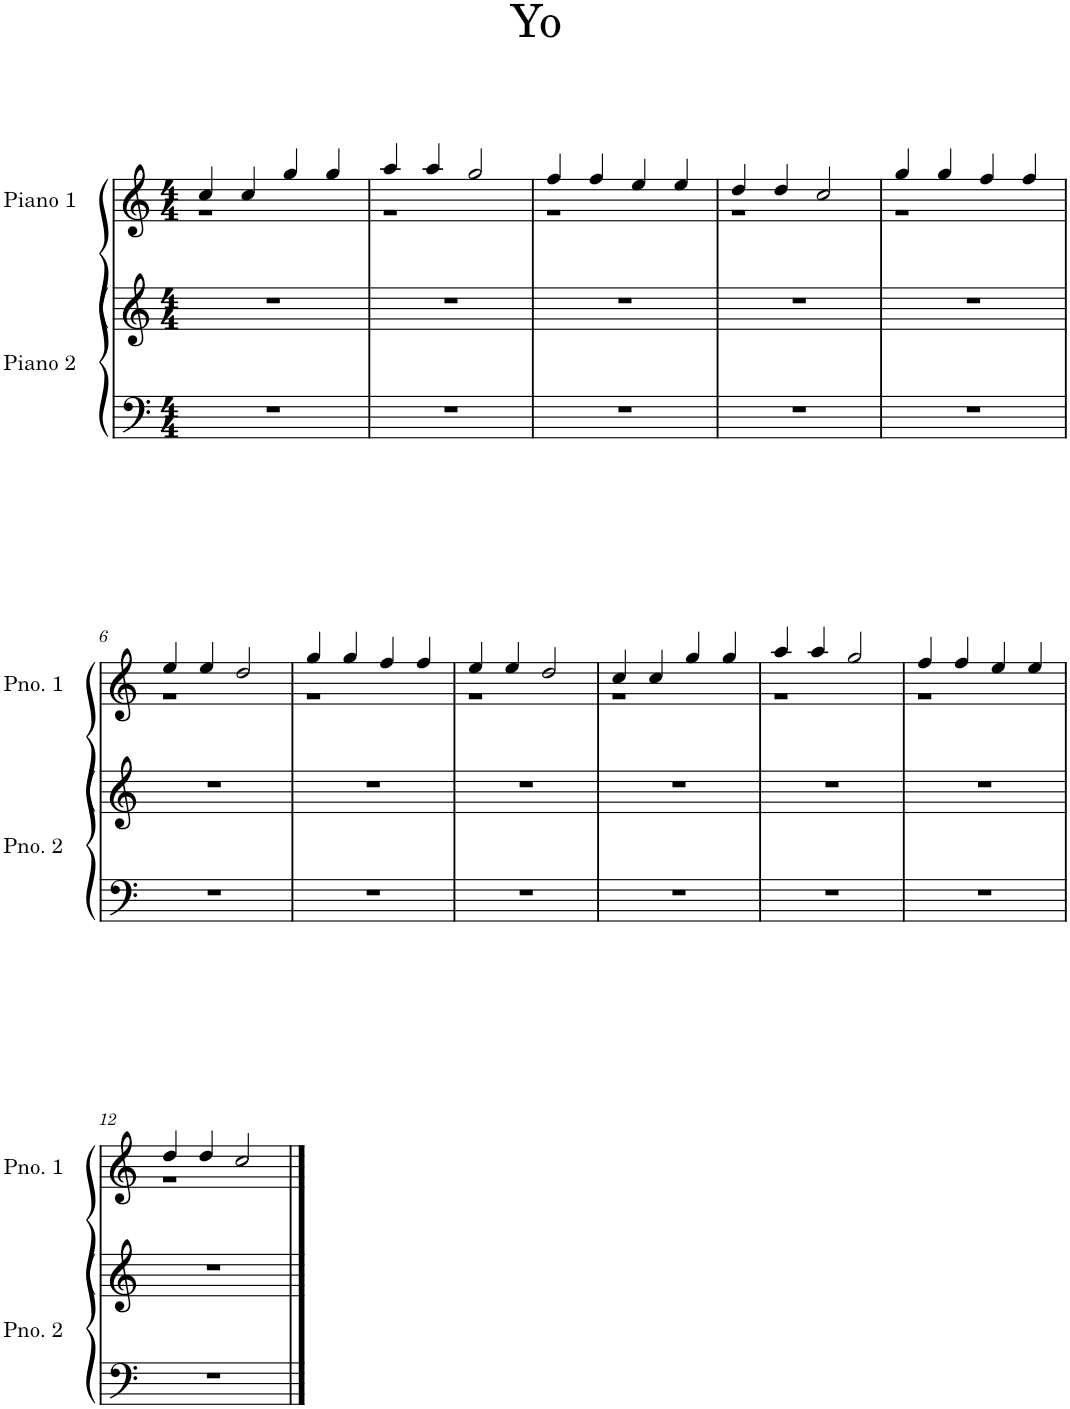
**kern	**kern	**kern
*part2	*part2	*part1
*staff3	*staff2	*staff1
*I"Piano 2	*	*I"Piano 1
*I'Pno. 2	*	*I'Pno. 1
*clefF4	*clefG2	*clefG2
*k[]	*k[]	*k[]
*M4/4	*M4/4	*M4/4
=1	=1	=1
*	*	*^
1r	1r	4cc/	1r
.	.	4cc/	.
.	.	4gg/	.
.	.	4gg/	.
=2	=2	=2	=2
1r	1r	4aa/	1r
.	.	4aa/	.
.	.	2gg/	.
=3	=3	=3	=3
1r	1r	4ff/	1r
.	.	4ff/	.
.	.	4ee/	.
.	.	4ee/	.
=4	=4	=4	=4
1r	1r	4dd/	1r
.	.	4dd/	.
.	.	2cc/	.
=5	=5	=5	=5
1r	1r	4gg/	1r
.	.	4gg/	.
.	.	4ff/	.
.	.	4ff/	.
!!LO:LB:g=z	!!
=6	=6	=6	=6
1r	1r	4ee/	1r
.	.	4ee/	.
.	.	2dd/	.
=7	=7	=7	=7
1r	1r	4gg/	1r
.	.	4gg/	.
.	.	4ff/	.
.	.	4ff/	.
=8	=8	=8	=8
1r	1r	4ee/	1r
.	.	4ee/	.
.	.	2dd/	.
=9	=9	=9	=9
1r	1r	4cc/	1r
.	.	4cc/	.
.	.	4gg/	.
.	.	4gg/	.
=10	=10	=10	=10
1r	1r	4aa/	1r
.	.	4aa/	.
.	.	2gg/	.
=11	=11	=11	=11
1r	1r	4ff/	1r
.	.	4ff/	.
.	.	4ee/	.
.	.	4ee/	.
!!LO:LB:g=z	!!
=12	=12	=12	=12
1r	1r	4dd/	1r
.	.	4dd/	.
.	.	2cc/	.
*	*	*v	*v
==	==	==
*-	*-	*-
